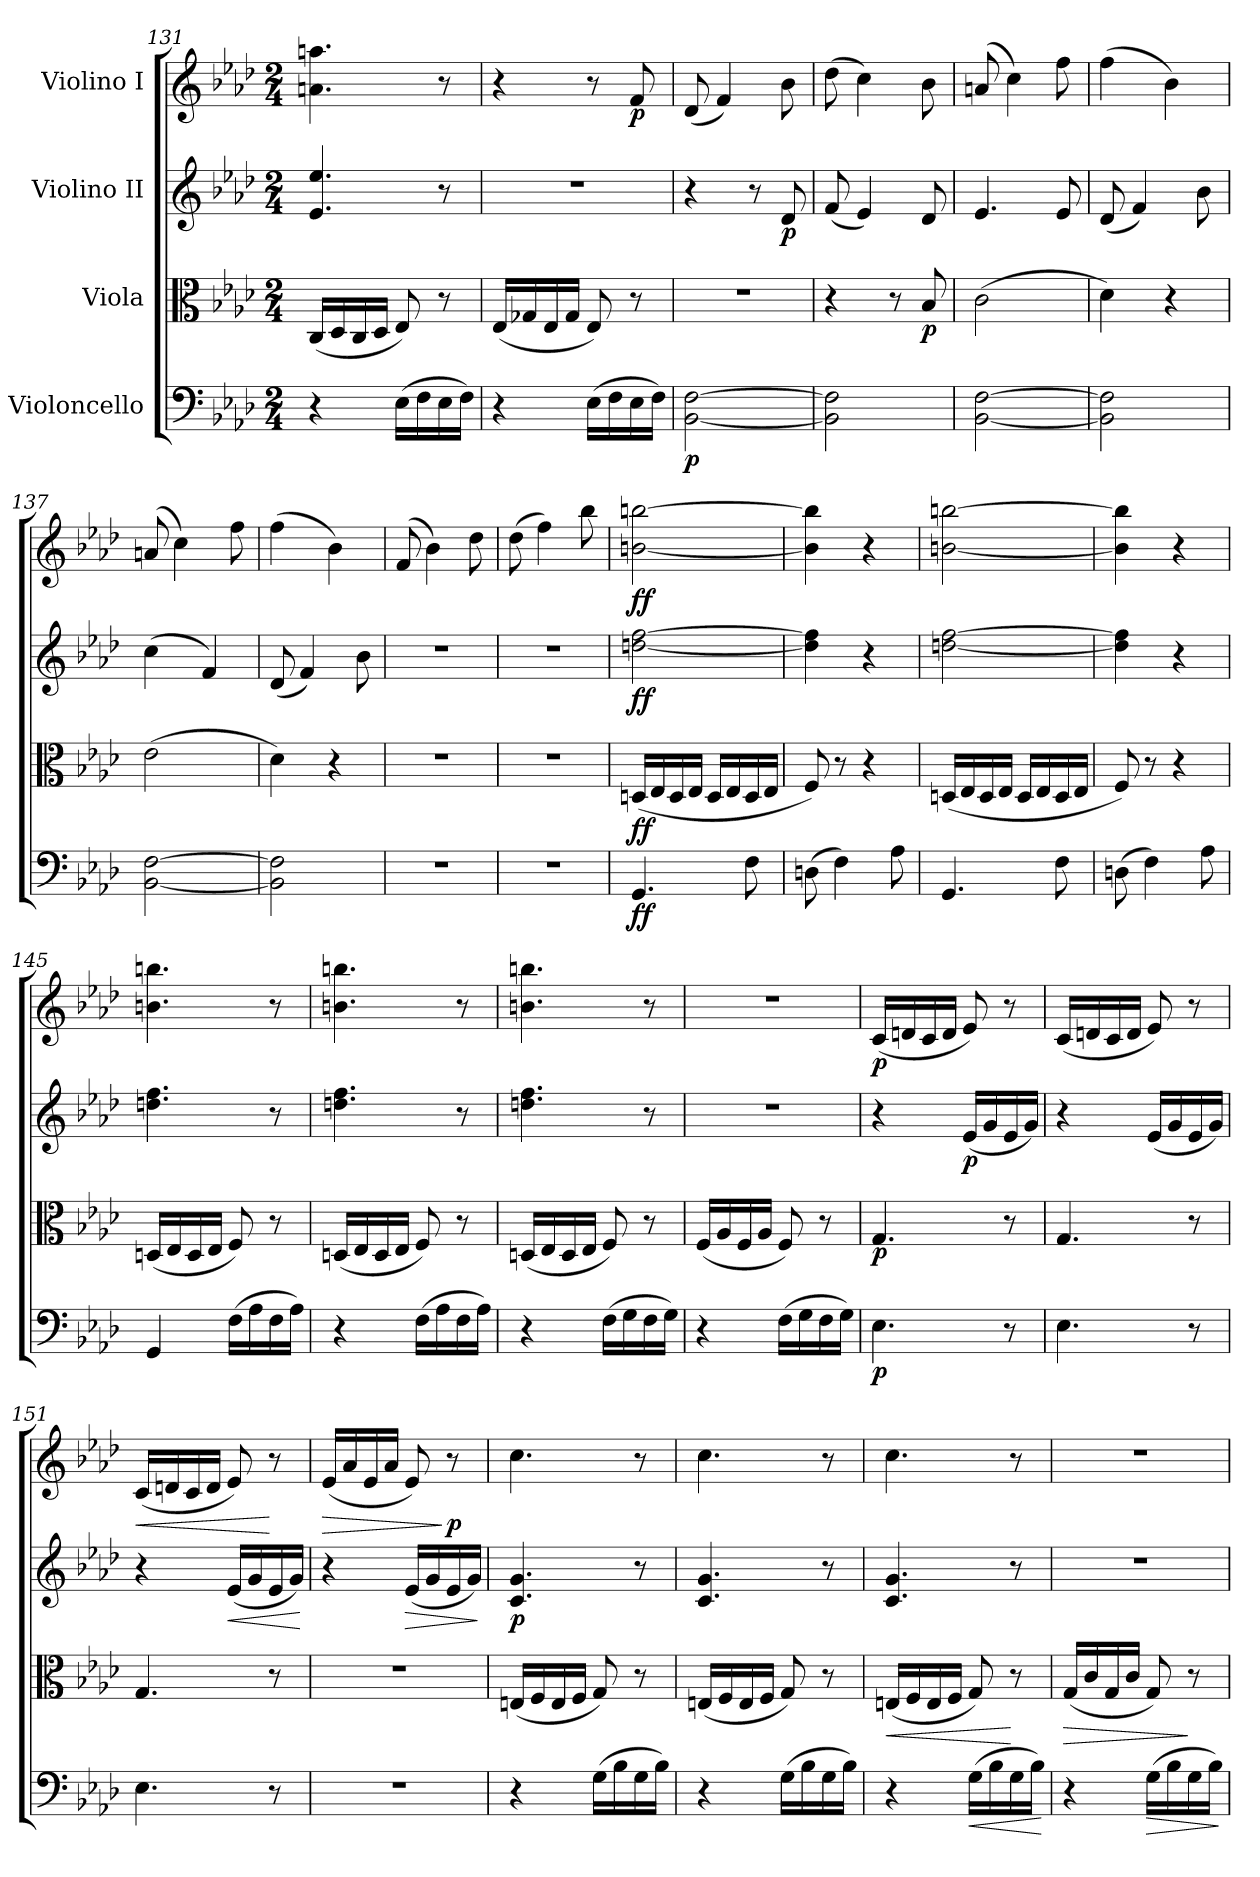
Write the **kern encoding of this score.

**kern	**dynam	**kern	**dynam	**kern	**dynam	**kern	**dynam
*part4	*part4	*part3	*part3	*part2	*part2	*part1	*part1
*staff4	*staff4	*staff3	*staff3	*staff2	*staff2	*staff1	*staff1
*I"Violoncello	*	*I"Viola	*	*I"Violino II	*	*I"Violino I	*
*clefF4	*	*clefC3	*	*clefG2	*	*clefG2	*
*k[b-e-a-d-]	*	*k[b-e-a-d-]	*	*k[b-e-a-d-]	*	*k[b-e-a-d-]	*
*M2/4	*	*M2/4	*	*M2/4	*	*M2/4	*
=131	=131	=131	=131	=131	=131	=131	=131
4r	.	(16C/LL	.	4.e-/ 4.ee-/	.	4.an\ 4.aan\	.
.	.	16D-/	.	.	.	.	.
.	.	16C/	.	.	.	.	.
.	.	16D-/JJ	.	.	.	.	.
(16E-\LL	.	8E-/)	.	.	.	.	.
16F\	.	.	.	.	.	.	.
16E-\	.	8r	.	8r	.	8r	.
16F\JJ)	.	.	.	.	.	.	.
=132	=132	=132	=132	=132	=132	=132	=132
4r	.	(16E-/LL	.	2r	.	4r	.
.	.	16G-X/	.	.	.	.	.
.	.	16E-/	.	.	.	.	.
.	.	16G-/JJ	.	.	.	.	.
(16E-\LL	.	8E-/)	.	.	.	8r	.
16F\	.	.	.	.	.	.	.
!	!	!	!	!	!	!	!LO:DY:b
16E-\	.	8r	.	.	.	8f/	p
16F\JJ)	.	.	.	.	.	.	.
!!LO:LB:g=z
=133	=133	=133	=133	=133	=133	=133	=133
!	!LO:DY:b	!	!	!	!	!	!
[2BB-\ [2F\	p	2r	.	4r	.	(8d-/	.
.	.	.	.	.	.	4f/)	.
.	.	.	.	8r	.	.	.
!	!	!	!	!	!LO:DY:b	!	!
.	.	.	.	8d-/	p	8b-\	.
=134	=134	=134	=134	=134	=134	=134	=134
2BB-\] 2F\]	.	4r	.	(8f/	.	(8dd-\	.
.	.	.	.	4e-/)	.	4cc\)	.
.	.	8r	.	.	.	.	.
!	!	!	!LO:DY:b	!	!	!	!
.	.	8B-/	p	8d-/	.	8b-\	.
=135	=135	=135	=135	=135	=135	=135	=135
[2BB-\ [2F\	.	(2c\	.	4.e-/	.	(8an/	.
.	.	.	.	.	.	4cc\)	.
.	.	.	.	8e-/	.	8ff\	.
=136	=136	=136	=136	=136	=136	=136	=136
2BB-\] 2F\]	.	4d-\)	.	(8d-/	.	(4ff\	.
.	.	.	.	4f/)	.	.	.
.	.	4r	.	.	.	4b-\)	.
.	.	.	.	8b-\	.	.	.
=137	=137	=137	=137	=137	=137	=137	=137
[2BB-\ [2F\	.	(2e-\	.	(4cc\	.	(8an/	.
.	.	.	.	.	.	4cc\)	.
.	.	.	.	4f/)	.	.	.
.	.	.	.	.	.	8ff\	.
=138	=138	=138	=138	=138	=138	=138	=138
2BB-\] 2F\]	.	4d-\)	.	(8d-/	.	(4ff\	.
.	.	.	.	4f/)	.	.	.
.	.	4r	.	.	.	4b-\)	.
.	.	.	.	8b-\	.	.	.
=139	=139	=139	=139	=139	=139	=139	=139
2r	.	2r	.	2r	.	(8f/	.
.	.	.	.	.	.	4b-\)	.
.	.	.	.	.	.	8dd-\	.
=140	=140	=140	=140	=140	=140	=140	=140
2r	.	2r	.	2r	.	(8dd-\	.
.	.	.	.	.	.	4ff\)	.
.	.	.	.	.	.	8bb-\	.
=141	=141	=141	=141	=141	=141	=141	=141
!	!LO:DY:b	!	!LO:DY:b	!	!LO:DY:b	!	!LO:DY:b
4.GG/	ff	(16Dn/LL	ff	[2ddn\ [2ff\	ff	[2bn\ [2bbn\	ff
.	.	16E-/	.	.	.	.	.
.	.	16D/	.	.	.	.	.
.	.	16E-/JJ	.	.	.	.	.
.	.	16D/LL	.	.	.	.	.
.	.	16E-/	.	.	.	.	.
8F\	.	16D/	.	.	.	.	.
.	.	16E-/JJ	.	.	.	.	.
!!LO:PB:g=z
=142	=142	=142	=142	=142	=142	=142	=142
(8Dn\	.	8F/)	.	4dd\] 4ff\]	.	4b\] 4bb\]	.
4F\)	.	8r	.	.	.	.	.
.	.	4r	.	4r	.	4r	.
8A-\	.	.	.	.	.	.	.
=143	=143	=143	=143	=143	=143	=143	=143
4.GG/	.	(16Dn/LL	.	[2ddn\ [2ff\	.	[2bn\ [2bbn\	.
.	.	16E-/	.	.	.	.	.
.	.	16D/	.	.	.	.	.
.	.	16E-/JJ	.	.	.	.	.
.	.	16D/LL	.	.	.	.	.
.	.	16E-/	.	.	.	.	.
8F\	.	16D/	.	.	.	.	.
.	.	16E-/JJ	.	.	.	.	.
=144	=144	=144	=144	=144	=144	=144	=144
(8Dn\	.	8F/)	.	4dd\] 4ff\]	.	4b\] 4bb\]	.
4F\)	.	8r	.	.	.	.	.
.	.	4r	.	4r	.	4r	.
8A-\	.	.	.	.	.	.	.
=145	=145	=145	=145	=145	=145	=145	=145
4GG/	.	(16Dn/LL	.	4.ddn\ 4.ff\	.	4.bn\ 4.bbn\	.
.	.	16E-/	.	.	.	.	.
.	.	16D/	.	.	.	.	.
.	.	16E-/JJ	.	.	.	.	.
(16F\LL	.	8F/)	.	.	.	.	.
16A-\	.	.	.	.	.	.	.
16F\	.	8r	.	8r	.	8r	.
16A-\JJ)	.	.	.	.	.	.	.
=146	=146	=146	=146	=146	=146	=146	=146
4r	.	(16Dn/LL	.	4.ddn\ 4.ff\	.	4.bn\ 4.bbn\	.
.	.	16E-/	.	.	.	.	.
.	.	16D/	.	.	.	.	.
.	.	16E-/JJ	.	.	.	.	.
(16F\LL	.	8F/)	.	.	.	.	.
16A-\	.	.	.	.	.	.	.
16F\	.	8r	.	8r	.	8r	.
16A-\JJ)	.	.	.	.	.	.	.
=147	=147	=147	=147	=147	=147	=147	=147
4r	.	(16Dn/LL	.	4.ddn\ 4.ff\	.	4.bn\ 4.bbn\	.
.	.	16E-/	.	.	.	.	.
.	.	16D/	.	.	.	.	.
.	.	16E-/JJ	.	.	.	.	.
(16F\LL	.	8F/)	.	.	.	.	.
16G\	.	.	.	.	.	.	.
16F\	.	8r	.	8r	.	8r	.
16G\JJ)	.	.	.	.	.	.	.
!!LO:LB:g=z
=148	=148	=148	=148	=148	=148	=148	=148
4r	.	(16F/LL	.	2r	.	2r	.
.	.	16A-/	.	.	.	.	.
.	.	16F/	.	.	.	.	.
.	.	16A-/JJ	.	.	.	.	.
(16F\LL	.	8F/)	.	.	.	.	.
16G\	.	.	.	.	.	.	.
16F\	.	8r	.	.	.	.	.
16G\JJ)	.	.	.	.	.	.	.
=149	=149	=149	=149	=149	=149	=149	=149
!	!LO:DY:b	!	!LO:DY:b	!	!	!	!LO:DY:b
4.E-\	p	4.G/	p	4r	.	(16c/LL	p
.	.	.	.	.	.	16dn/	.
.	.	.	.	.	.	16c/	.
.	.	.	.	.	.	16d/JJ	.
!	!	!	!	!	!LO:DY:b	!	!
.	.	.	.	(16e-/LL	p	8e-/)	.
.	.	.	.	16g/	.	.	.
8r	.	8r	.	16e-/	.	8r	.
.	.	.	.	16g/JJ)	.	.	.
=150	=150	=150	=150	=150	=150	=150	=150
4.E-\	.	4.G/	.	4r	.	(16c/LL	.
.	.	.	.	.	.	16dn/	.
.	.	.	.	.	.	16c/	.
.	.	.	.	.	.	16d/JJ	.
.	.	.	.	(16e-/LL	.	8e-/)	.
.	.	.	.	16g/	.	.	.
8r	.	8r	.	16e-/	.	8r	.
.	.	.	.	16g/JJ)	.	.	.
=151	=151	=151	=151	=151	=151	=151	=151
!	!	!	!	!	!	!	!LO:HP:b
4.E-\	.	4.G/	.	4r	.	(16c/LL	<
.	.	.	.	.	.	16dn/	.
.	.	.	.	.	.	16c/	.
.	.	.	.	.	.	16d/JJ	.
!	!	!	!	!	!LO:HP:b	!	!
.	.	.	.	(16e-/LL	<	8e-/)	.
.	.	.	.	16g/	.	.	.
8r	.	8r	.	16e-/	.	8r	[
.	.	.	.	16g/JJ)	.	.	.
.	.	.	.	.	[	.	.
=152	=152	=152	=152	=152	=152	=152	=152
!	!	!	!	!	!	!	!LO:HP:b
2r	.	2r	.	4r	.	(16e-/LL	>
.	.	.	.	.	.	16a-/	.
.	.	.	.	.	.	16e-/	.
.	.	.	.	.	.	16a-/JJ	.
!	!	!	!	!	!LO:HP:b	!	!
.	.	.	.	(16e-/LL	>	8e-/)	.
.	.	.	.	16g/	.	.	.
!	!	!	!	!	!	!	!LO:DY:n=1:b
.	.	.	.	16e-/	.	8r	] p
.	.	.	.	16g/JJ)	.	.	.
.	.	.	.	.	]	.	.
!!LO:LB:g=z
=153	=153	=153	=153	=153	=153	=153	=153
!	!	!	!	!	!LO:DY:b	!	!
4r	.	(16En/LL	.	4.c/ 4.g/	p	4.cc\	.
.	.	16F/	.	.	.	.	.
.	.	16E/	.	.	.	.	.
.	.	16F/JJ	.	.	.	.	.
(16G\LL	.	8G/)	.	.	.	.	.
16B-\	.	.	.	.	.	.	.
16G\	.	8r	.	8r	.	8r	.
16B-\JJ)	.	.	.	.	.	.	.
=154	=154	=154	=154	=154	=154	=154	=154
4r	.	(16En/LL	.	4.c/ 4.g/	.	4.cc\	.
.	.	16F/	.	.	.	.	.
.	.	16E/	.	.	.	.	.
.	.	16F/JJ	.	.	.	.	.
(16G\LL	.	8G/)	.	.	.	.	.
16B-\	.	.	.	.	.	.	.
16G\	.	8r	.	8r	.	8r	.
16B-\JJ)	.	.	.	.	.	.	.
=155	=155	=155	=155	=155	=155	=155	=155
!	!	!	!LO:HP:b	!	!	!	!
4r	.	(16En/LL	<	4.c/ 4.g/	.	4.cc\	.
.	.	16F/	.	.	.	.	.
.	.	16E/	.	.	.	.	.
.	.	16F/JJ	.	.	.	.	.
!	!LO:HP:b	!	!	!	!	!	!
(16G\LL	<	8G/)	.	.	.	.	.
16B-\	.	.	.	.	.	.	.
16G\	.	8r	[	8r	.	8r	.
16B-\JJ)	.	.	.	.	.	.	.
.	[	.	.	.	.	.	.
=156	=156	=156	=156	=156	=156	=156	=156
!	!	!	!LO:HP:b	!	!	!	!
4r	.	(16G/LL	>	2r	.	2r	.
.	.	16c/	.	.	.	.	.
.	.	16G/	.	.	.	.	.
.	.	16c/JJ	.	.	.	.	.
!	!LO:HP:b	!	!	!	!	!	!
(16G\LL	>	8G/)	.	.	.	.	.
16B-\	.	.	.	.	.	.	.
16G\	.	8r	]	.	.	.	.
16B-\JJ)	.	.	.	.	.	.	.
.	]	.	.	.	.	.	.
=	=	=	=	=	=	=	=
*-	*-	*-	*-	*-	*-	*-	*-
